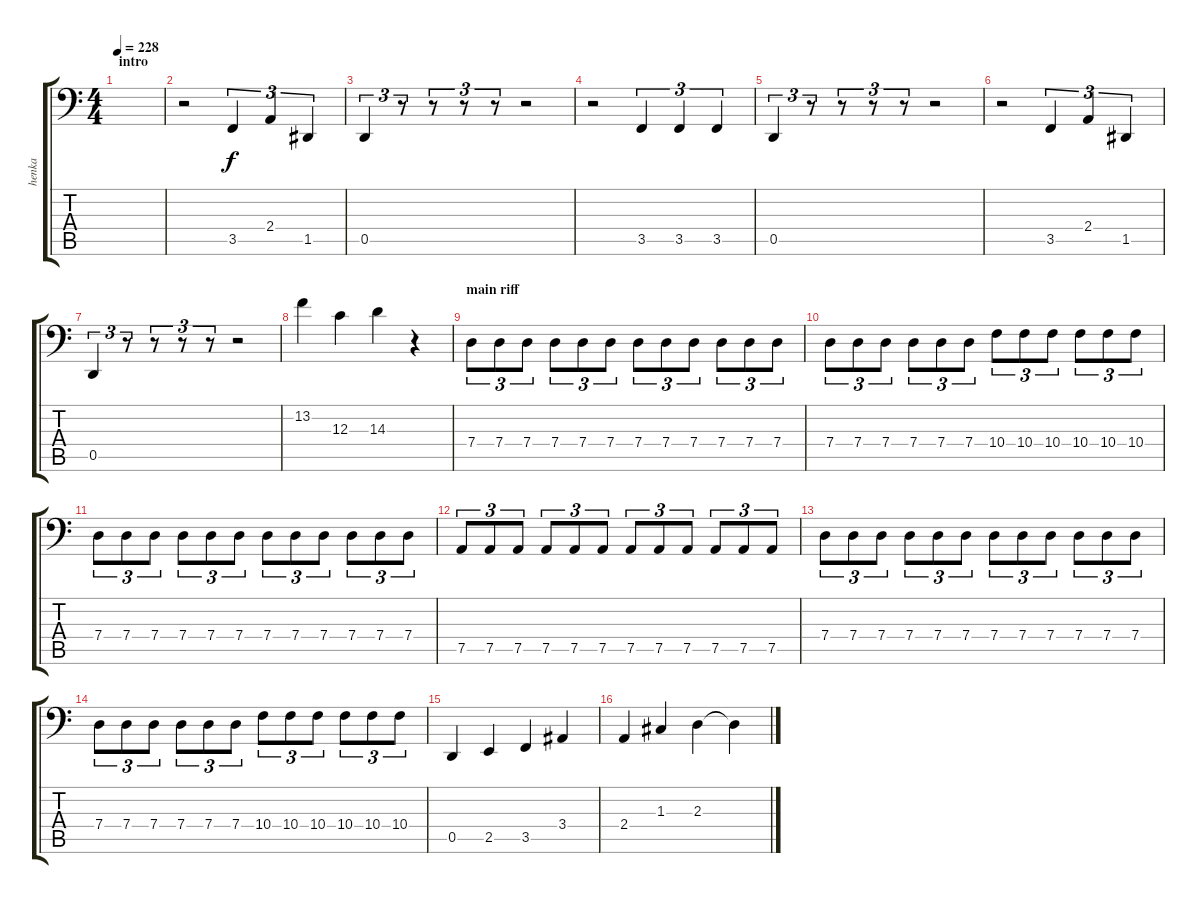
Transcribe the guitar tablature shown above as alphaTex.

\track ("henka" "henka") {instrument electricbasspick}
\staff {score tabs}
\tuning (A2 E2 C2 G1 D1 A0) {hide}
\ts (4 4)
\section ("" "intro")
\tempo 228
\clef f4
\ks c
|
r.2 3.5.4{tu (3 2)} 2.4.4{tu (3 2)} 1.5.4{tu (3 2)} |
0.5.4{tu (3 2)} r.8{tu (3 2)} r.8{tu (3 2)} r.8{tu (3 2)} r.8{tu (3 2)} r.2 |
r.2 3.5.4{tu (3 2)} 3.5.4{tu (3 2)} 3.5.4{tu (3 2)} |
0.5.4{tu (3 2)} r.8{tu (3 2)} r.8{tu (3 2)} r.8{tu (3 2)} r.8{tu (3 2)} r.2 |
r.2 3.5.4{tu (3 2)} 2.4.4{tu (3 2)} 1.5.4{tu (3 2)} |
0.5.4{tu (3 2)} r.8{tu (3 2)} r.8{tu (3 2)} r.8{tu (3 2)} r.8{tu (3 2)} r.2 |
13.2.4 12.3.4 14.3.4 r.4 |
\section ("" "main riff")
7.4.8{tu (3 2)} 7.4.8{tu (3 2)} 7.4.8{tu (3 2)} 7.4.8{tu (3 2)} 7.4.8{tu (3 2)} 7.4.8{tu (3 2)} 7.4.8{tu (3 2)} 7.4.8{tu (3 2)} 7.4.8{tu (3 2)} 7.4.8{tu (3 2)} 7.4.8{tu (3 2)} 7.4.8{tu (3 2)} |
7.4.8{tu (3 2)} 7.4.8{tu (3 2)} 7.4.8{tu (3 2)} 7.4.8{tu (3 2)} 7.4.8{tu (3 2)} 7.4.8{tu (3 2)} 10.4.8{tu (3 2)} 10.4.8{tu (3 2)} 10.4.8{tu (3 2)} 10.4.8{tu (3 2)} 10.4.8{tu (3 2)} 10.4.8{tu (3 2)} |
7.4.8{tu (3 2)} 7.4.8{tu (3 2)} 7.4.8{tu (3 2)} 7.4.8{tu (3 2)} 7.4.8{tu (3 2)} 7.4.8{tu (3 2)} 7.4.8{tu (3 2)} 7.4.8{tu (3 2)} 7.4.8{tu (3 2)} 7.4.8{tu (3 2)} 7.4.8{tu (3 2)} 7.4.8{tu (3 2)} |
7.5.8{tu (3 2)} 7.5.8{tu (3 2)} 7.5.8{tu (3 2)} 7.5.8{tu (3 2)} 7.5.8{tu (3 2)} 7.5.8{tu (3 2)} 7.5.8{tu (3 2)} 7.5.8{tu (3 2)} 7.5.8{tu (3 2)} 7.5.8{tu (3 2)} 7.5.8{tu (3 2)} 7.5.8{tu (3 2)} |
7.4.8{tu (3 2)} 7.4.8{tu (3 2)} 7.4.8{tu (3 2)} 7.4.8{tu (3 2)} 7.4.8{tu (3 2)} 7.4.8{tu (3 2)} 7.4.8{tu (3 2)} 7.4.8{tu (3 2)} 7.4.8{tu (3 2)} 7.4.8{tu (3 2)} 7.4.8{tu (3 2)} 7.4.8{tu (3 2)} |
7.4.8{tu (3 2)} 7.4.8{tu (3 2)} 7.4.8{tu (3 2)} 7.4.8{tu (3 2)} 7.4.8{tu (3 2)} 7.4.8{tu (3 2)} 10.4.8{tu (3 2)} 10.4.8{tu (3 2)} 10.4.8{tu (3 2)} 10.4.8{tu (3 2)} 10.4.8{tu (3 2)} 10.4.8{tu (3 2)} |
0.5.4 2.5.4 3.5.4 3.4.4 |
2.4.4 1.3.4 2.3.4 2.3{t}.4
